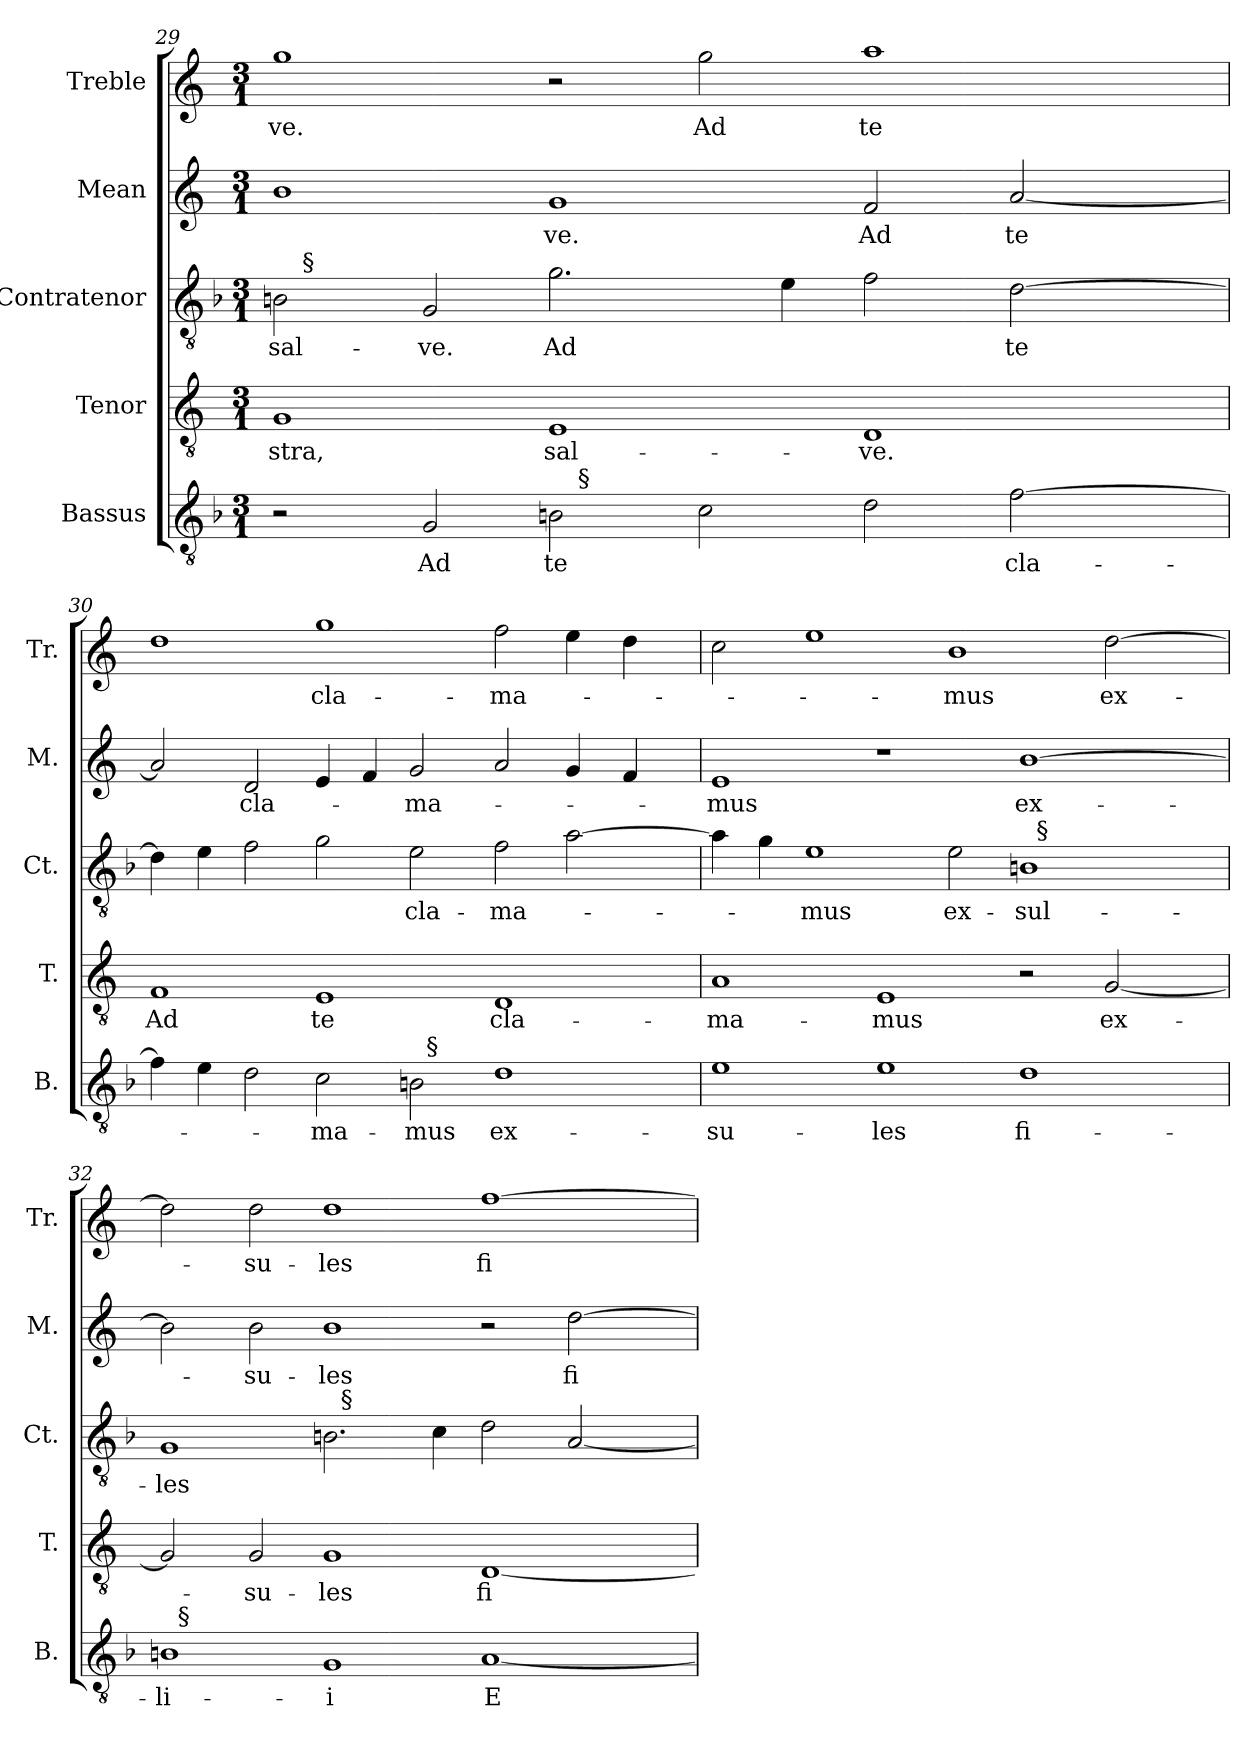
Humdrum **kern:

**kern	**text	**kern	**text	**kern	**text	**kern	**text	**kern	**text
*part5	*part5	*part4	*part4	*part3	*part3	*part2	*part2	*part1	*part1
*staff5	*staff5	*staff4	*staff4	*staff3	*staff3	*staff2	*staff2	*staff1	*staff1
*I"Bassus	*	*I"Tenor	*	*I"Contratenor	*	*I"Mean	*	*I"Treble	*
*I'B.	*	*I'T.	*	*I'Ct.	*	*I'M.	*	*I'Tr.	*
*clefGv2	*	*clefGv2	*	*clefGv2	*	*clefG2	*	*clefG2	*
*ITrd7c12	*	*ITrd7c12	*	*ITrd7c12	*	*	*	*	*
*k[b-]	*	*k[]	*	*k[b-]	*	*k[]	*	*k[]	*
*F:	*	*	*	*F:	*	*C:	*	*C:	*
*M3/1	*	*M3/1	*	*M3/1	*	*M3/1	*	*M3/1	*
=29	=29	=29	=29	=29	=29	=29	=29	=29	=29
!	!	!	!LO:LY:b:color=#000000	!	!	!	!	!	!
!	!	!	!	!	!LO:LY:b:color=#000000	!	!	!	!
!	!	!	!	!	!	!	!	!	!LO:LY:b:color=#000000
*^	*	*	*	*^	*	*	*	*	*
2r	1ryy	.	1GGi	-stra,	2BBni\	32ryy	sal-	1bi	.	1ggi	-ve.
.	.	.	.	.	.	256ryy	.	.	.	.	.
!	!	!	!	!	!	!LO:TX:a:t=§	!	!	!	!	!
.	.	.	.	.	.	1ryy	.	.	.	.	.
!	!	!LO:LY:b:color=#000000	!	!	!	!	!	!	!	!	!
!	!	!	!	!	!	!	!LO:LY:b:color=#000000	!	!	!	!
2GGi/	.	Ad	.	.	2GGi/	.	-ve.	.	.	.	.
!	!	!LO:LY:b:color=#000000	!	!	!	!	!	!	!	!	!
!	!	!	!	!LO:LY:b:color=#000000	!	!	!	!	!	!	!
!	!	!	!	!	!	!	!LO:LY:b:color=#000000	!	!	!	!
!	!	!	!	!	!	!	!	!	!LO:LY:b:color=#000000	!	!
2BBni\	32ryy	te	1EEi	sal-	2.Gi\	.	Ad	1gi	-ve.	2r	.
.	256ryy	.	.	.	.	.	.	.	.	.	.
!	!LO:TX:a:t=§	!	!	!	!	!	!	!	!	!	!
.	1ryy	.	.	.	.	1ryy	.	.	.	.	.
!	!	!	!	!	!	!	!	!	!	!	!LO:LY:b:color=#000000
2Ci\	.	.	.	.	.	.	.	.	.	2ggi\	Ad
.	.	.	.	.	4Ei\	.	.	.	.	.	.
!	!	!	!	!LO:LY:b:color=#000000	!	!	!	!	!	!	!
!	!	!	!	!	!	!	!	!	!LO:LY:b:color=#000000	!	!
!	!	!	!	!	!	!	!	!	!	!	!LO:LY:b:color=#000000
2Di\	.	.	1DDi	-ve.	2Fi\	.	.	2fi/	Ad	1aai	te
.	2ryy	.	.	.	.	2ryy	.	.	.	.	.
!	!	!LO:LY:b:color=#000000	!	!	!	!	!	!	!	!	!
!	!	!	!	!	!	!	!LO:LY:b:color=#000000	!	!	!	!
!	!	!	!	!	!	!	!	!	!LO:LY:b:color=#000000	!	!
[>2Fi\	.	cla-	.	.	[>2Di\	.	te	[<2ai/	te	.	.
.	4ryy	.	.	.	.	4ryy	.	.	.	.	.
.	8ryy	.	.	.	.	8ryy	.	.	.	.	.
.	16ryy	.	.	.	.	16ryy	.	.	.	.	.
.	64..ryy	.	.	.	.	64..ryy	.	.	.	.	.
*	*	*	*	*	*v	*v	*	*	*	*	*
!!LO:PB:g=z
=30	=30	=30	=30	=30	=30	=30	=30	=30	=30	=30
*	*	*	*	*	*^	*	*	*	*	*
!	!	!	!	!LO:LY:b:color=#000000	!	!	!	!	!	!	!
*	*	*	*	*	*v	*v	*	*	*	*	*
4Fi\]	1ryy	.	1FFi	Ad	4Di\]	.	2ai/]	.	1ddi	.
4Ei\	.	.	.	.	4Ei\	.	.	.	.	.
!	!	!	!	!	!	!	!	!LO:LY:b:color=#000000	!	!
2Di\	.	.	.	.	2Fi\	.	2di/	cla-	.	.
!	!	!LO:LY:b:color=#000000	!	!	!	!	!	!	!	!
!	!	!	!	!LO:LY:b:color=#000000	!	!	!	!	!	!
!	!	!	!	!	!	!	!	!	!	!LO:LY:b:color=#000000
2Ci\	2ryy	-ma-	1EEi	te	2Gi\	.	4ei/	.	1ggi	cla-
.	.	.	.	.	.	.	4fi/	.	.	.
!	!	!LO:LY:b:color=#000000	!	!	!	!	!	!	!	!
!	!	!	!	!	!	!LO:LY:b:color=#000000	!	!	!	!
!	!	!	!	!	!	!	!	!LO:LY:b:color=#000000	!	!
2BBni\	32ryy	-mus	.	.	2Ei\	cla-	2gi/	-ma-	.	.
.	256ryy	.	.	.	.	.	.	.	.	.
!	!LO:TX:a:t=§	!	!	!	!	!	!	!	!	!
.	1ryy	.	.	.	.	.	.	.	.	.
!	!	!LO:LY:b:color=#000000	!	!	!	!	!	!	!	!
!	!	!	!	!LO:LY:b:color=#000000	!	!	!	!	!	!
!	!	!	!	!	!	!LO:LY:b:color=#000000	!	!	!	!
!	!	!	!	!	!	!	!	!	!	!LO:LY:b:color=#000000
1Di	.	ex-	1DDi	cla-	2Fi\	-ma-	2ai/	.	2ffi\	-ma-
.	.	.	.	.	[>2Ai\	.	4gi/	.	4eei\	.
.	4ryy	.	.	.	.	.	.	.	.	.
.	.	.	.	.	.	.	4fi/	.	4ddi\	.
.	8ryy	.	.	.	.	.	.	.	.	.
.	16ryy	.	.	.	.	.	.	.	.	.
.	64..ryy	.	.	.	.	.	.	.	.	.
*v	*v	*	*	*	*	*	*	*	*	*
=31	=31	=31	=31	=31	=31	=31	=31	=31	=31
*^	*	*	*	*	*	*	*	*	*
!	!	!LO:LY:b:color=#000000	!	!	!	!	!	!	!	!
*v	*v	*	*	*	*	*	*	*	*	*
*^	*	*	*	*	*	*	*	*	*
!	!	!	!	!LO:LY:b:color=#000000	!	!	!	!	!	!
*v	*v	*	*	*	*	*	*	*	*	*
*^	*	*	*	*	*	*	*	*	*
!	!	!	!	!	!	!	!	!LO:LY:b:color=#000000	!	!
*v	*v	*	*	*	*^	*	*	*	*	*
1Ei	-su-	1AAi	-ma-	4Ai\]	1ryy	.	1ei	-mus	2cci\	.
.	.	.	.	4Gi\	.	.	.	.	.	.
!	!	!	!	!	!	!LO:LY:b:color=#000000	!	!	!	!
.	.	.	.	1Ei	.	-mus	.	.	1eei	.
!	!LO:LY:b:color=#000000	!	!	!	!	!	!	!	!	!
!	!	!	!LO:LY:b:color=#000000	!	!	!	!	!	!	!
1Ei	-les	1EEi	-mus	.	1ryy	.	1r	.	.	.
!	!	!	!	!	!	!LO:LY:b:color=#000000	!	!	!	!
!	!	!	!	!	!	!	!	!	!	!LO:LY:b:color=#000000
.	.	.	.	2Ei\	.	ex-	.	.	1bi	-mus
!	!LO:LY:b:color=#000000	!	!	!	!	!	!	!	!	!
!	!	!	!	!	!	!LO:LY:b:color=#000000	!	!	!	!
!	!	!	!	!	!	!	!	!LO:LY:b:color=#000000	!	!
1Di	fi-	2r	.	1BBni	32ryy	-sul-	[>1bi	ex-	.	.
.	.	.	.	.	256ryy	.	.	.	.	.
!	!	!	!	!	!LO:TX:a:t=§	!	!	!	!	!
.	.	.	.	.	2ryy	.	.	.	.	.
!	!	!	!LO:LY:b:color=#000000	!	!	!	!	!	!	!
!	!	!	!	!	!	!	!	!	!	!LO:LY:b:color=#000000
.	.	[<2GGi/	ex-	.	.	.	.	.	[>2ddi\	ex-
.	.	.	.	.	4ryy	.	.	.	.	.
.	.	.	.	.	8ryy	.	.	.	.	.
.	.	.	.	.	16ryy	.	.	.	.	.
.	.	.	.	.	64..ryy	.	.	.	.	.
=32	=32	=32	=32	=32	=32	=32	=32	=32	=32	=32
!	!LO:LY:b:color=#000000	!	!	!	!	!	!	!	!	!
!	!	!	!	!	!	!LO:LY:b:color=#000000	!	!	!	!
*^	*	*	*	*	*	*	*	*	*	*
1BBni	32ryy	-li-	2GGi/]	.	1GGi	1ryy	-les	2bi\]	.	2ddi\]	.
.	256ryy	.	.	.	.	.	.	.	.	.	.
!	!LO:TX:a:t=§	!	!	!	!	!	!	!	!	!	!
.	1ryy	.	.	.	.	.	.	.	.	.	.
!	!	!	!	!LO:LY:b:color=#000000	!	!	!	!	!	!	!
!	!	!	!	!	!	!	!	!	!LO:LY:b:color=#000000	!	!
!	!	!	!	!	!	!	!	!	!	!	!LO:LY:b:color=#000000
.	.	.	2GGi/	-su-	.	.	.	2bi\	-su-	2ddi\	-su-
!	!	!LO:LY:b:color=#000000	!	!	!	!	!	!	!	!	!
!	!	!	!	!LO:LY:b:color=#000000	!	!	!	!	!	!	!
!	!	!	!	!	!	!	!	!	!LO:LY:b:color=#000000	!	!
!	!	!	!	!	!	!	!	!	!	!	!LO:LY:b:color=#000000
1GGi	.	-i	1GGi	-les	2.BBni\	32ryy	.	1bi	-les	1ddi	-les
.	.	.	.	.	.	256ryy	.	.	.	.	.
!	!	!	!	!	!	!LO:TX:a:t=§	!	!	!	!	!
.	1ryy	.	.	.	.	1ryy	.	.	.	.	.
.	.	.	.	.	4Ci\	.	.	.	.	.	.
!	!	!LO:LY:b:color=#000000	!	!	!	!	!	!	!	!	!
!	!	!	!	!LO:LY:b:color=#000000	!	!	!	!	!	!	!
!	!	!	!	!	!	!	!	!	!	!	!LO:LY:b:color=#000000
[<1AAi	.	E-	[<1DDi	fi-	2Di\	.	.	2r	.	[>1ffi	fi-
.	2ryy	.	.	.	.	2ryy	.	.	.	.	.
!	!	!	!	!	!	!	!	!	!LO:LY:b:color=#000000	!	!
.	.	.	.	.	[<2AAi/	.	.	[>2ddi\	fi-	.	.
.	4ryy	.	.	.	.	4ryy	.	.	.	.	.
.	8ryy	.	.	.	.	8ryy	.	.	.	.	.
.	16ryy	.	.	.	.	16ryy	.	.	.	.	.
.	64..ryy	.	.	.	.	64..ryy	.	.	.	.	.
*v	*v	*	*	*	*v	*v	*	*	*	*	*
=	=	=	=	=	=	=	=	=	=
*-	*-	*-	*-	*-	*-	*-	*-	*-	*-
